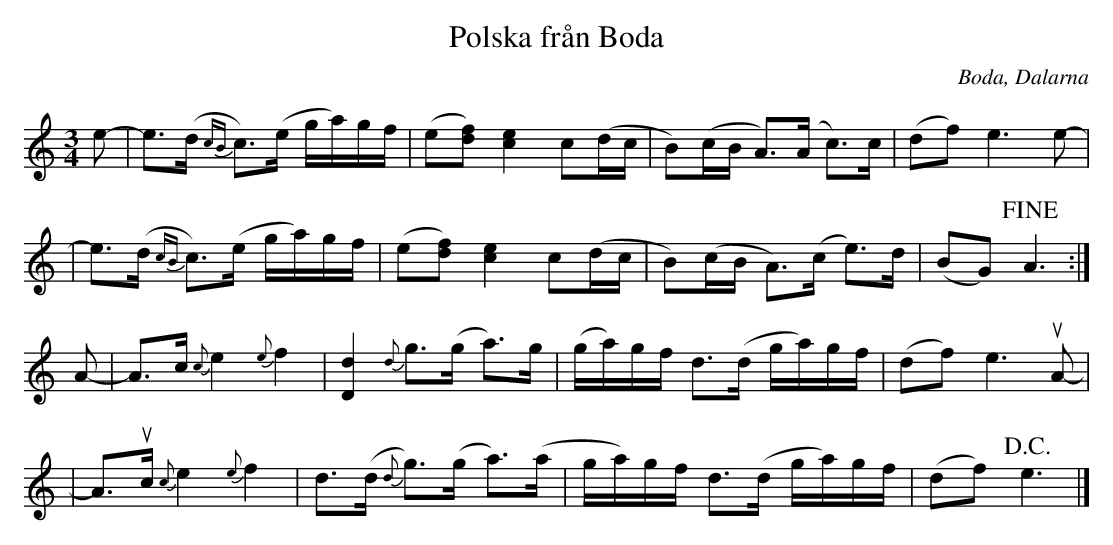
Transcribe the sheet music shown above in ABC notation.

X:1
T: Polska från Boda
O: Boda, Dalarna
M: 3/4
L: 1/16
K: Am
e2- \
| e3(d {cB}c3)(e ga)gf | (e2[f2d2]) [e4c4] c2(dc \
| B2)(cB A3)(A c3)c | (d2f2) e6 e2- |
| e3(d {cB}c3)(e ga)gf | (e2[f2d2]) [e4c4] c2(dc \
| B2)(cB A3)(c e3)d | (B2G2) !fine!A6 :|
A2- \
| A3c {c}e4 {e}f4 | [d4D4] {d}g3(g a3)g \
| (ga)gf d3(d ga)gf | (d2f2) e6 uA2- |
| A3uc {c}e4 {e}f4 | d3(d {d}g3)(g a3)(a \
| ga)gf d3(d ga)gf | (d2f2) !D.C.!e6 |]
